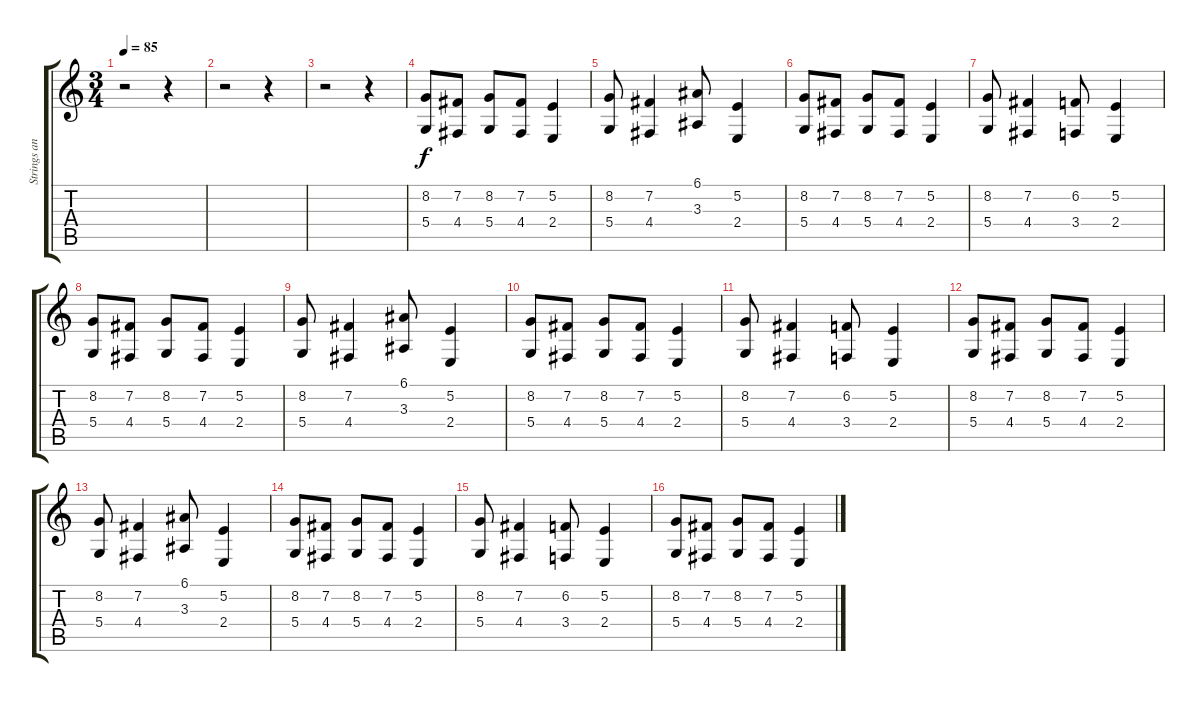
\track ("Strings and Stuff" "Strings an") {instrument stringensemble2}
\staff {score tabs}
\tuning (E4 B3 G3 D3 A2 E2) {hide}
\ts (3 4)
\tempo 85
\clef g2
\ks c
r.2{dy f} r.4 |
r.2 r.4 |
r.2 r.4 |
(8.2 5.4).8 (7.2 4.4).8 (8.2 5.4).8 (7.2 4.4).8 (5.2 2.4).4 |
(8.2 5.4).8 (7.2 4.4).4 (6.1 3.3).8 (5.2 2.4).4 |
(8.2 5.4).8 (7.2 4.4).8 (8.2 5.4).8 (7.2 4.4).8 (5.2 2.4).4 |
(8.2 5.4).8 (7.2 4.4).4 (6.2 3.4).8 (5.2 2.4).4 |
(8.2 5.4).8 (7.2 4.4).8 (8.2 5.4).8 (7.2 4.4).8 (5.2 2.4).4 |
(8.2 5.4).8 (7.2 4.4).4 (6.1 3.3).8 (5.2 2.4).4 |
(8.2 5.4).8 (7.2 4.4).8 (8.2 5.4).8 (7.2 4.4).8 (5.2 2.4).4 |
(8.2 5.4).8 (7.2 4.4).4 (6.2 3.4).8 (5.2 2.4).4 |
(8.2 5.4).8 (7.2 4.4).8 (8.2 5.4).8 (7.2 4.4).8 (5.2 2.4).4 |
(8.2 5.4).8 (7.2 4.4).4 (6.1 3.3).8 (5.2 2.4).4 |
(8.2 5.4).8 (7.2 4.4).8 (8.2 5.4).8 (7.2 4.4).8 (5.2 2.4).4 |
(8.2 5.4).8 (7.2 4.4).4 (6.2 3.4).8 (5.2 2.4).4 |
(8.2 5.4).8 (7.2 4.4).8 (8.2 5.4).8 (7.2 4.4).8 (5.2 2.4).4
